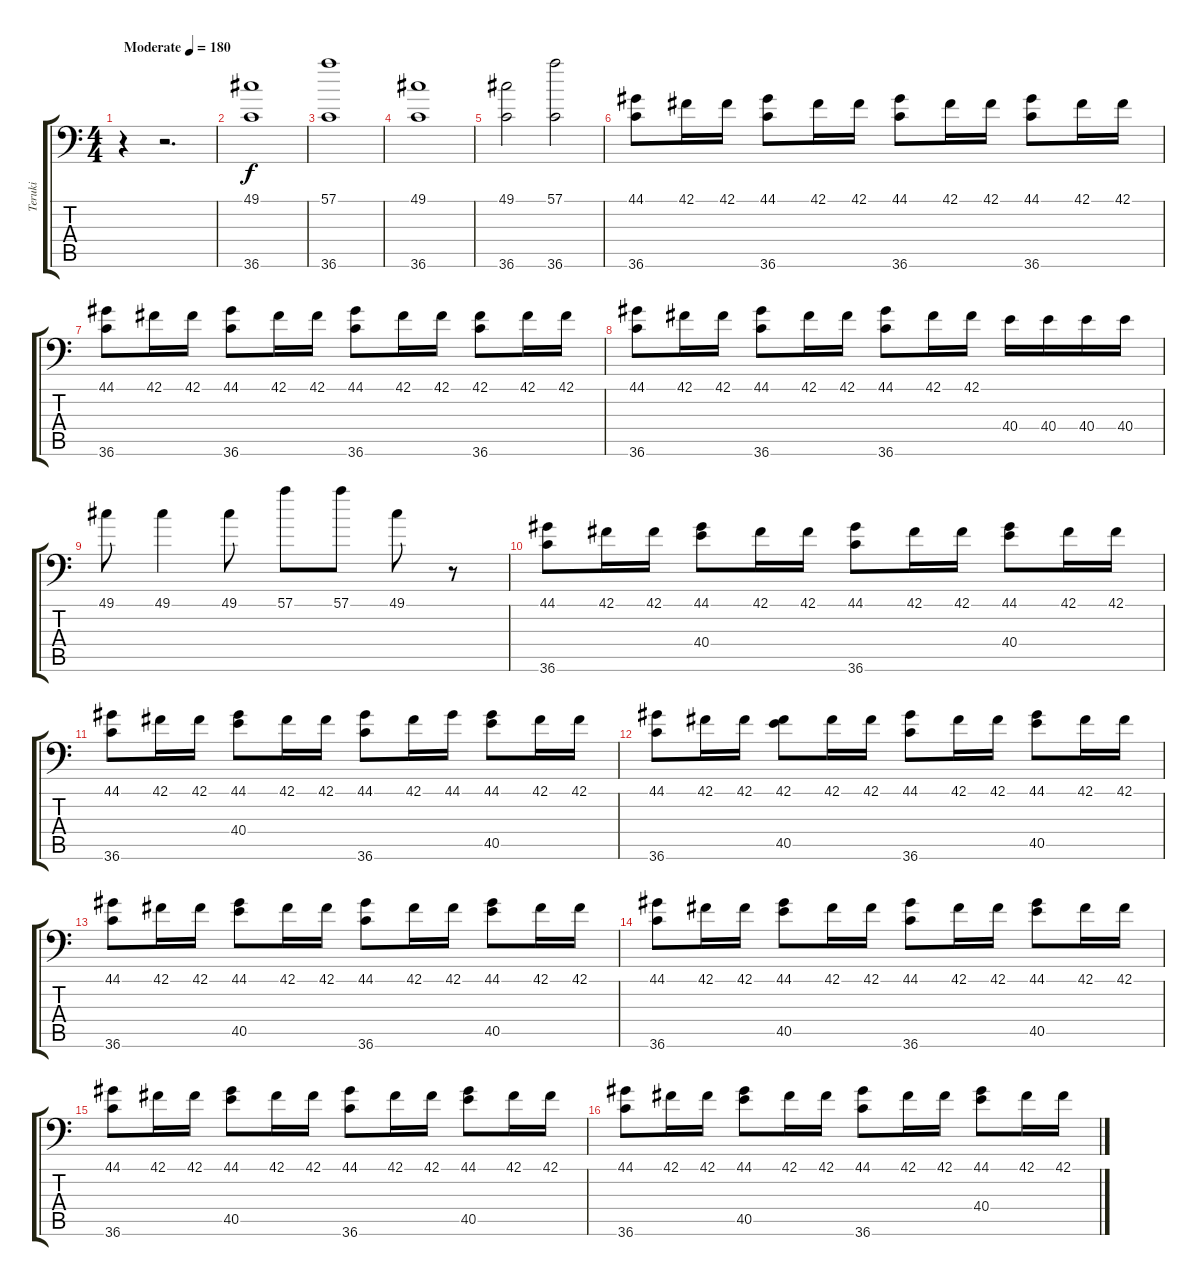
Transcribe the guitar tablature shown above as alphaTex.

\track ("Teruki" "Teruki") {instrument acousticgrandpiano}
\staff {score tabs}
\tuning (C-1 C-1 C-1 C-1 C-1 C-1) {hide}
\ts (4 4)
\tempo (180 "Moderate")
\clef f4
\ks c
r.4{dy f instrument acousticgrandpiano} r.2{d} |
(49.1 36.6).1 |
(57.1 36.6).1 |
(49.1 36.6).1 |
(49.1 36.6).2 (57.1 36.6).2 |
(44.1 36.6).8 42.1.16 42.1.16 (44.1 36.6).8 42.1.16 42.1.16 (44.1 36.6).8 42.1.16 42.1.16 (44.1 36.6).8 42.1.16 42.1.16 |
(44.1 36.6).8 42.1.16 42.1.16 (44.1 36.6).8 42.1.16 42.1.16 (44.1 36.6).8 42.1.16 42.1.16 (42.1 36.6).8 42.1.16 42.1.16 |
(44.1 36.6).8 42.1.16 42.1.16 (44.1 36.6).8 42.1.16 42.1.16 (44.1 36.6).8 42.1.16 42.1.16 40.4.16 40.4.16 40.4.16 40.4.16 |
49.1.8 49.1.4 49.1.8 57.1.8 57.1.8 49.1.8 r.8 |
(44.1 36.6).8 42.1.16 42.1.16 (44.1 40.4).8 42.1.16 42.1.16 (44.1 36.6).8 42.1.16 42.1.16 (44.1 40.4).8 42.1.16 42.1.16 |
(44.1 36.6).8 42.1.16 42.1.16 (44.1 40.4).8 42.1.16 42.1.16 (44.1 36.6).8 42.1.16 44.1.16 (44.1 40.5).8 42.1.16 42.1.16 |
(44.1 36.6).8 42.1.16 42.1.16 (42.1 40.5).8 42.1.16 42.1.16 (44.1 36.6).8 42.1.16 42.1.16 (44.1 40.5).8 42.1.16 42.1.16 |
(44.1 36.6).8 42.1.16 42.1.16 (44.1 40.5).8 42.1.16 42.1.16 (44.1 36.6).8 42.1.16 42.1.16 (44.1 40.5).8 42.1.16 42.1.16 |
(44.1 36.6).8 42.1.16 42.1.16 (44.1 40.5).8 42.1.16 42.1.16 (44.1 36.6).8 42.1.16 42.1.16 (44.1 40.5).8 42.1.16 42.1.16 |
(44.1 36.6).8 42.1.16 42.1.16 (44.1 40.5).8 42.1.16 42.1.16 (44.1 36.6).8 42.1.16 42.1.16 (44.1 40.5).8 42.1.16 42.1.16 |
(44.1 36.6).8 42.1.16 42.1.16 (44.1 40.5).8 42.1.16 42.1.16 (44.1 36.6).8 42.1.16 42.1.16 (44.1 40.4).8 42.1.16 42.1.16
